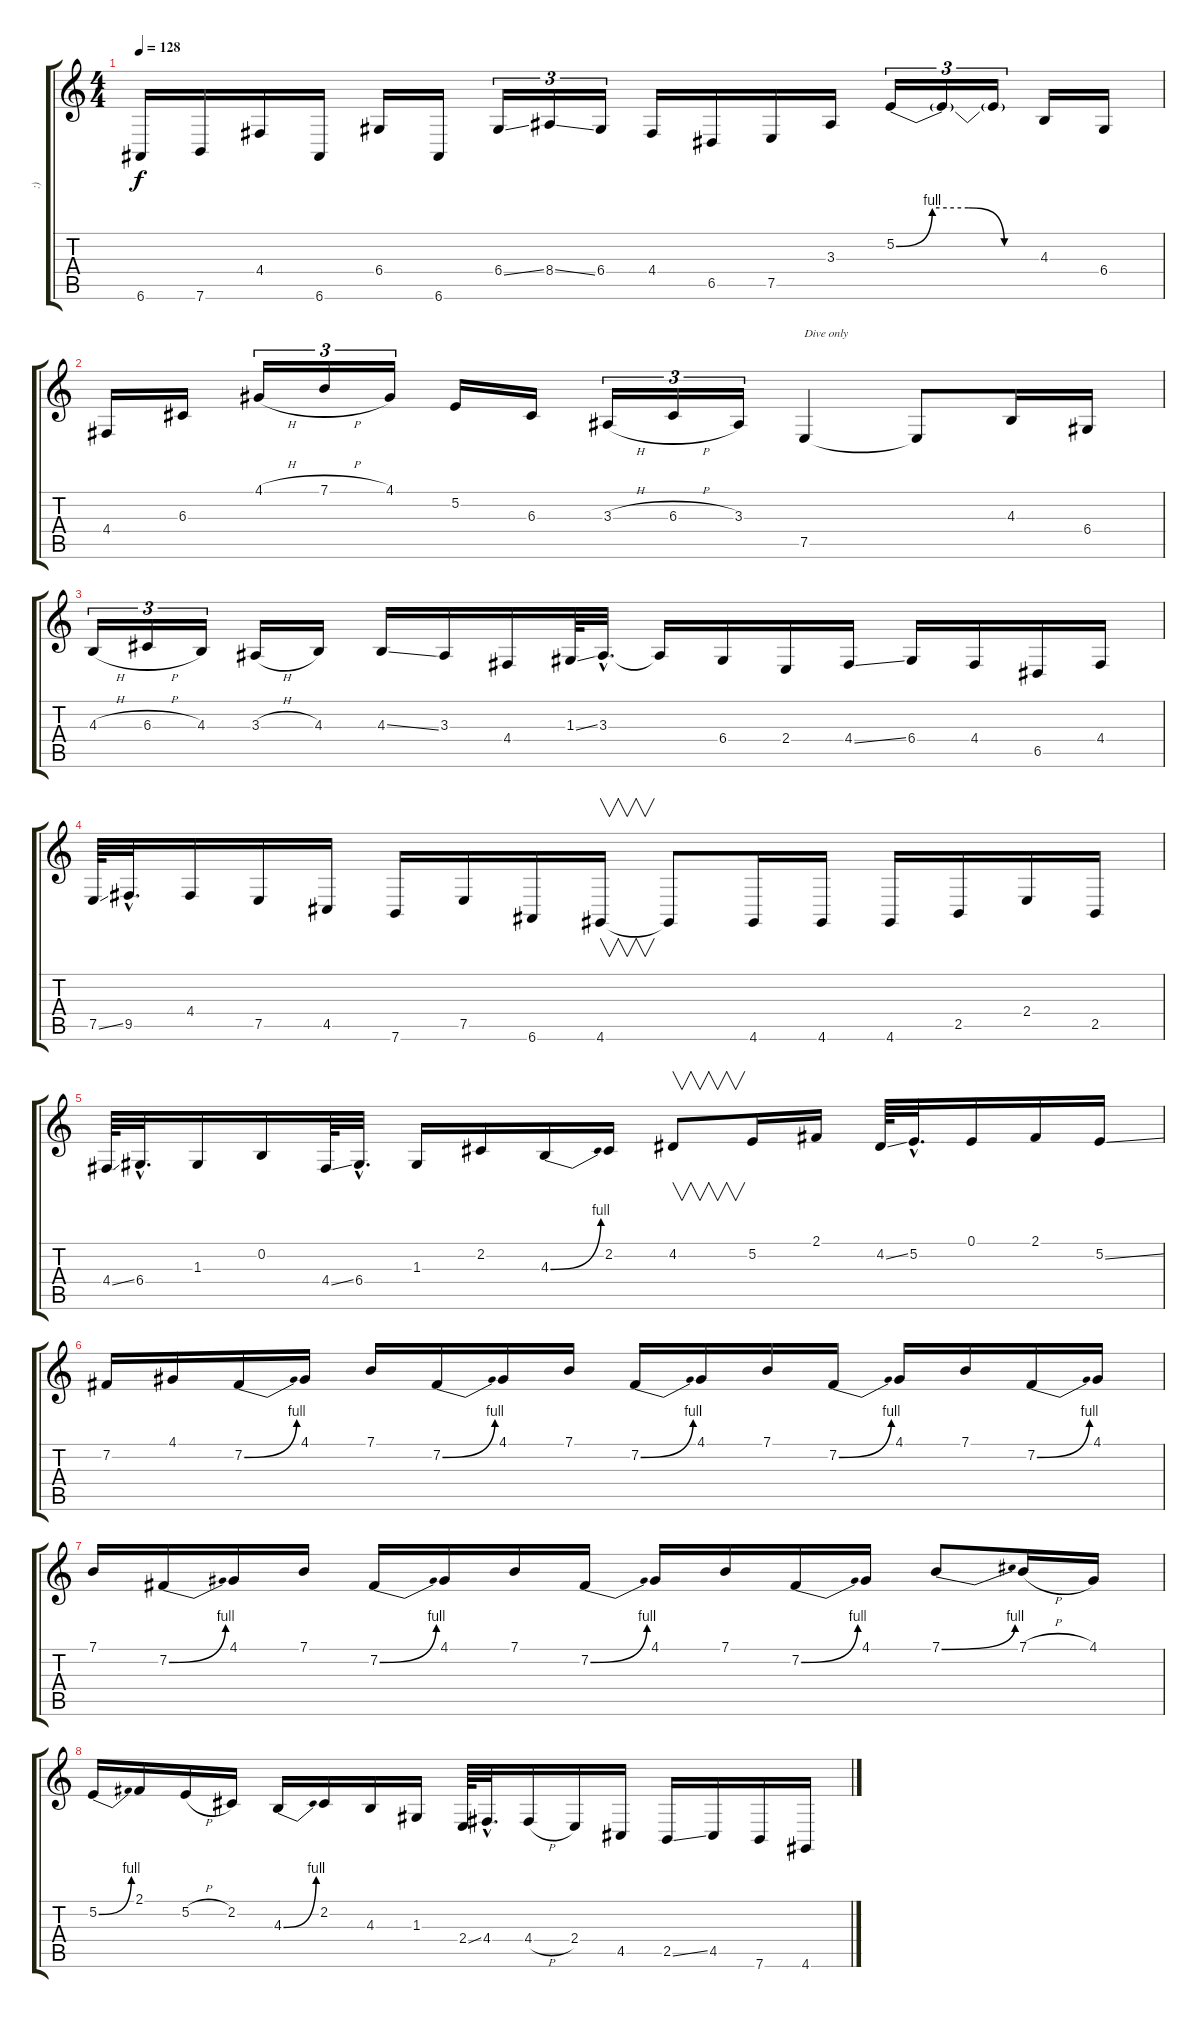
\track (":)" ":)") {instrument lead6voice}
\staff {score tabs}
\tuning (E4 B3 G3 D3 A2 E2) {hide}
\ts (4 4)
\tempo 128
\clef g2
\ks c
6.6.16{dy f} 7.6.16 4.4.16 6.6.16 6.4.16 6.6.16 6.4{ss}.16{tu (3 2)} 8.4{ss}.16{tu (3 2)} 6.4.16{tu (3 2)} 4.4.16 6.5.16 7.5.16 3.3.16 5.2{be (custom 0 0 15 4 30 4 45 0 60 0)}.16{tu (3 2)} 5.2{t}.16{tu (3 2)} 5.2{t}.16{tu (3 2)} 4.3.16 6.4.16 |
4.4.16 6.3.16 4.1{h}.16{tu (3 2)} 7.1{h}.16{tu (3 2)} 4.1.16{tu (3 2)} 5.2.16 6.3.16 3.3{h}.16{tu (3 2)} 6.3{h}.16{tu (3 2)} 3.3.16{tu (3 2)} 7.5.4{txt "Dive only"} 7.5{t}.8 4.3.16 6.4.16 |
4.3{h}.16{tu (3 2)} 6.3{h}.16{tu (3 2)} 4.3.16{tu (3 2)} 3.3{h}.16 4.3.16 4.3{ss}.16 3.3.16 4.4.16 1.3{ss}.64 3.3{hac}.32{d} 3.3{t}.16 6.4.16 2.4.16 4.4{ss}.16 6.4.16 4.4.16 6.5.16 4.4.16 |
7.5{ss}.64 9.5{hac}.32{d} 4.4.16 7.5.16 4.5.16 7.6.16 7.5.16 6.6.16 4.6.16{v} 4.6{t}.8 4.6.16 4.6.16 4.6.16 2.5.16 2.4.16 2.5.16 |
4.4{ss}.64 6.4{hac}.32{d} 1.3.16 0.2.16 4.4{ss}.64 6.4{hac}.32{d} 1.3.16 2.2.16 4.3{be (bend 0 0 60 4)}.16 2.2.16 4.2.8{v} 5.2.16 2.1.16 4.2{ss}.64 5.2{hac}.32{d} 0.1.16 2.1.16 5.2{ss}.16 |
7.2.16 4.1.16 7.2{be (bend 0 0 60 4)}.16 4.1.16 7.1.16 7.2{be (bend 0 0 60 4)}.16 4.1.16 7.1.16 7.2{be (bend 0 0 60 4)}.16 4.1.16 7.1.16 7.2{be (bend 0 0 60 4)}.16 4.1.16 7.1.16 7.2{be (bend 0 0 60 4)}.16 4.1.16 |
7.1.16 7.2{be (bend 0 0 60 4)}.16 4.1.16 7.1.16 7.2{be (bend 0 0 60 4)}.16 4.1.16 7.1.16 7.2{be (bend 0 0 60 4)}.16 4.1.16 7.1.16 7.2{be (bend 0 0 60 4)}.16 4.1.16 7.1{be (bend 0 0 60 4)}.8 7.1{h}.16 4.1.16 |
5.2{be (bend 0 0 60 4)}.16 2.1.16 5.2{h}.16 2.2.16 4.3{be (bend 0 0 60 4)}.16 2.2.16 4.3.16 1.3.16 2.4{ss}.64 4.4{hac}.32{d} 4.4{h}.16 2.4.16 4.5.16 2.5{ss}.16 4.5.16 7.6.16 4.6{ss}.16
